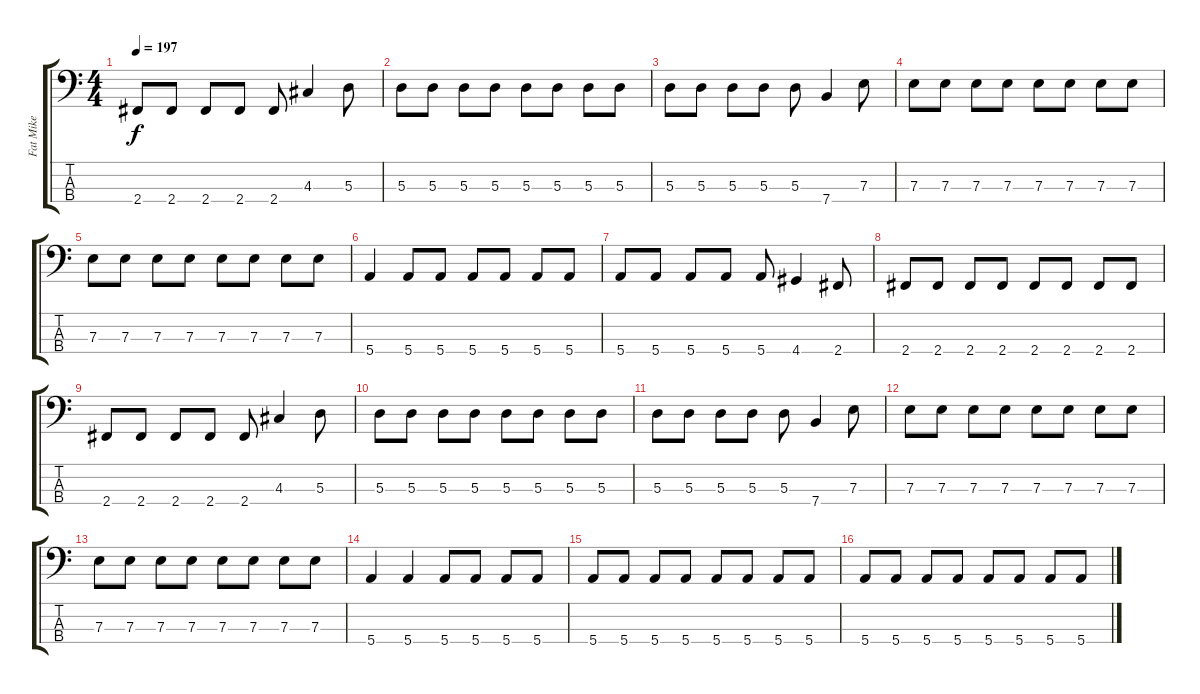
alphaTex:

\track ("Fat Mike" "Fat Mike") {instrument electricbasspick}
\staff {score tabs}
\tuning (G2 D2 A1 E1) {hide}
\ts (4 4)
\tempo 197
\clef f4
\ks c
2.4.8{dy f} 2.4.8 2.4.8 2.4.8 2.4.8 4.3.4 5.3.8 |
5.3.8 5.3.8 5.3.8 5.3.8 5.3.8 5.3.8 5.3.8 5.3.8 |
5.3.8 5.3.8 5.3.8 5.3.8 5.3.8 7.4.4 7.3.8 |
7.3.8 7.3.8 7.3.8 7.3.8 7.3.8 7.3.8 7.3.8 7.3.8 |
7.3.8 7.3.8 7.3.8 7.3.8 7.3.8 7.3.8 7.3.8 7.3.8 |
5.4.4 5.4.8 5.4.8 5.4.8 5.4.8 5.4.8 5.4.8 |
5.4.8 5.4.8 5.4.8 5.4.8 5.4.8 4.4.4 2.4.8 |
2.4.8 2.4.8 2.4.8 2.4.8 2.4.8 2.4.8 2.4.8 2.4.8 |
2.4.8 2.4.8 2.4.8 2.4.8 2.4.8 4.3.4 5.3.8 |
5.3.8 5.3.8 5.3.8 5.3.8 5.3.8 5.3.8 5.3.8 5.3.8 |
5.3.8 5.3.8 5.3.8 5.3.8 5.3.8 7.4.4 7.3.8 |
7.3.8 7.3.8 7.3.8 7.3.8 7.3.8 7.3.8 7.3.8 7.3.8 |
7.3.8 7.3.8 7.3.8 7.3.8 7.3.8 7.3.8 7.3.8 7.3.8 |
5.4.4 5.4.4 5.4.8 5.4.8 5.4.8 5.4.8 |
5.4.8 5.4.8 5.4.8 5.4.8 5.4.8 5.4.8 5.4.8 5.4.8 |
5.4.8 5.4.8 5.4.8 5.4.8 5.4.8 5.4.8 5.4.8 5.4.8
